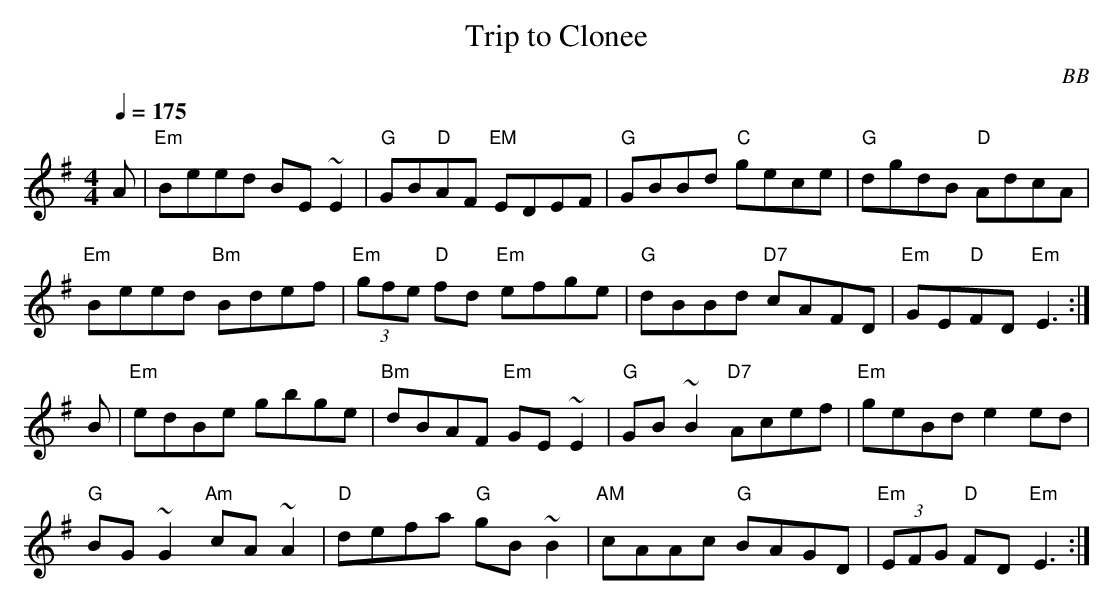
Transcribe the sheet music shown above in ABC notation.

X:1
T: Trip to Clonee
C: BB
L: 1/8
M: 4/4
Q: 1/4=175
K: Em
A|"Em"Beed BE ~E2|"G"GB"D"AF "EM"EDEF|"G"GBBd "C"gece|"G"dgdB "D"AdcA|
"Em"Beed "Bm"Bdef|"Em"(3gfe "D"fd "Em"efge|"G"dBBd "D7"cAFD|\
"Em"GE"D"FD "Em"E3 :|
B|"Em"edBe gbge|"Bm"dBAF "Em"GE ~E2|"G"GB ~B2 "D7"Acef|"Em"geBd e2 ed|
"G"BG ~G2 "Am"cA ~A2|"D"defa "G"gB ~B2|"AM"cAAc "G"BAGD|"Em"(3EFG "D"FD "Em"E3 :|
